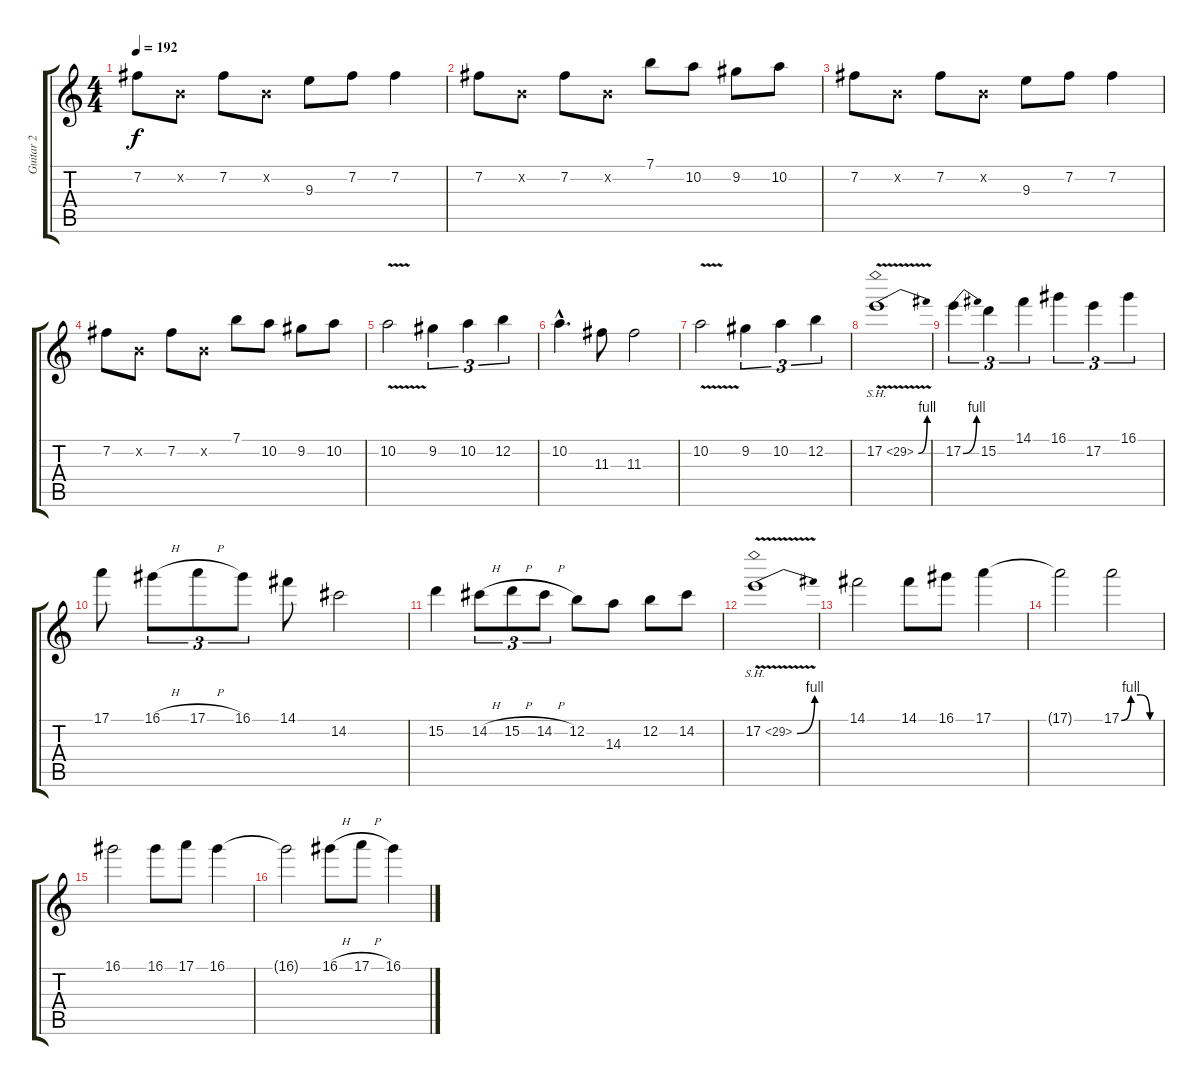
\track ("Guitar 2" "Guitar 2") {instrument distortionguitar}
\staff {score tabs}
\tuning (E4 B3 G3 D3 A2 E2) {hide}
\ts (4 4)
\tempo 192
\clef g2
\ks c
7.2.8{dy f} 0.2{x}.8 7.2.8 0.2{x}.8 9.3.8 7.2.8 7.2.4 |
7.2.8 0.2{x}.8 7.2.8 0.2{x}.8 7.1.8 10.2.8 9.2.8 10.2.8 |
7.2.8 0.2{x}.8 7.2.8 0.2{x}.8 9.3.8 7.2.8 7.2.4 |
7.2.8 0.2{x}.8 7.2.8 0.2{x}.8 7.1.8 10.2.8 9.2.8 10.2.8 |
10.2{v}.2 9.2.4{tu (3 2)} 10.2.4{tu (3 2)} 12.2.4{tu (3 2)} |
10.2{hac}.4{d} 11.3.8 11.3.2 |
10.2{v}.2 9.2.4{tu (3 2)} 10.2.4{tu (3 2)} 12.2.4{tu (3 2)} |
17.2{be (bend 0 0 60 4) sh 12 v}.1 |
17.2{be (bend 0 0 60 4)}.4{tu (3 2)} 15.2.4{tu (3 2)} 14.1.4{tu (3 2)} 16.1.4{tu (3 2)} 17.2.4{tu (3 2)} 16.1.4{tu (3 2)} |
17.1.8 16.1{h}.8{tu (3 2)} 17.1{h}.8{tu (3 2)} 16.1.8{tu (3 2)} 14.1.8 14.2.2 |
15.2.4 14.2{h}.8{tu (3 2)} 15.2{h}.8{tu (3 2)} 14.2{h}.8{tu (3 2)} 12.2.8 14.3.8 12.2.8 14.2.8 |
17.2{be (bend 0 0 60 4) sh 12 v}.1 |
14.1.2 14.1.8 16.1.8 17.1.4 |
17.1{t}.2 17.1{be (custom 0 0 15 4 30 4 45 0 60 0)}.2 |
16.1.2 16.1.8 17.1.8 16.1.4 |
16.1{t}.2 16.1{h}.8 17.1{h}.8 16.1.4
